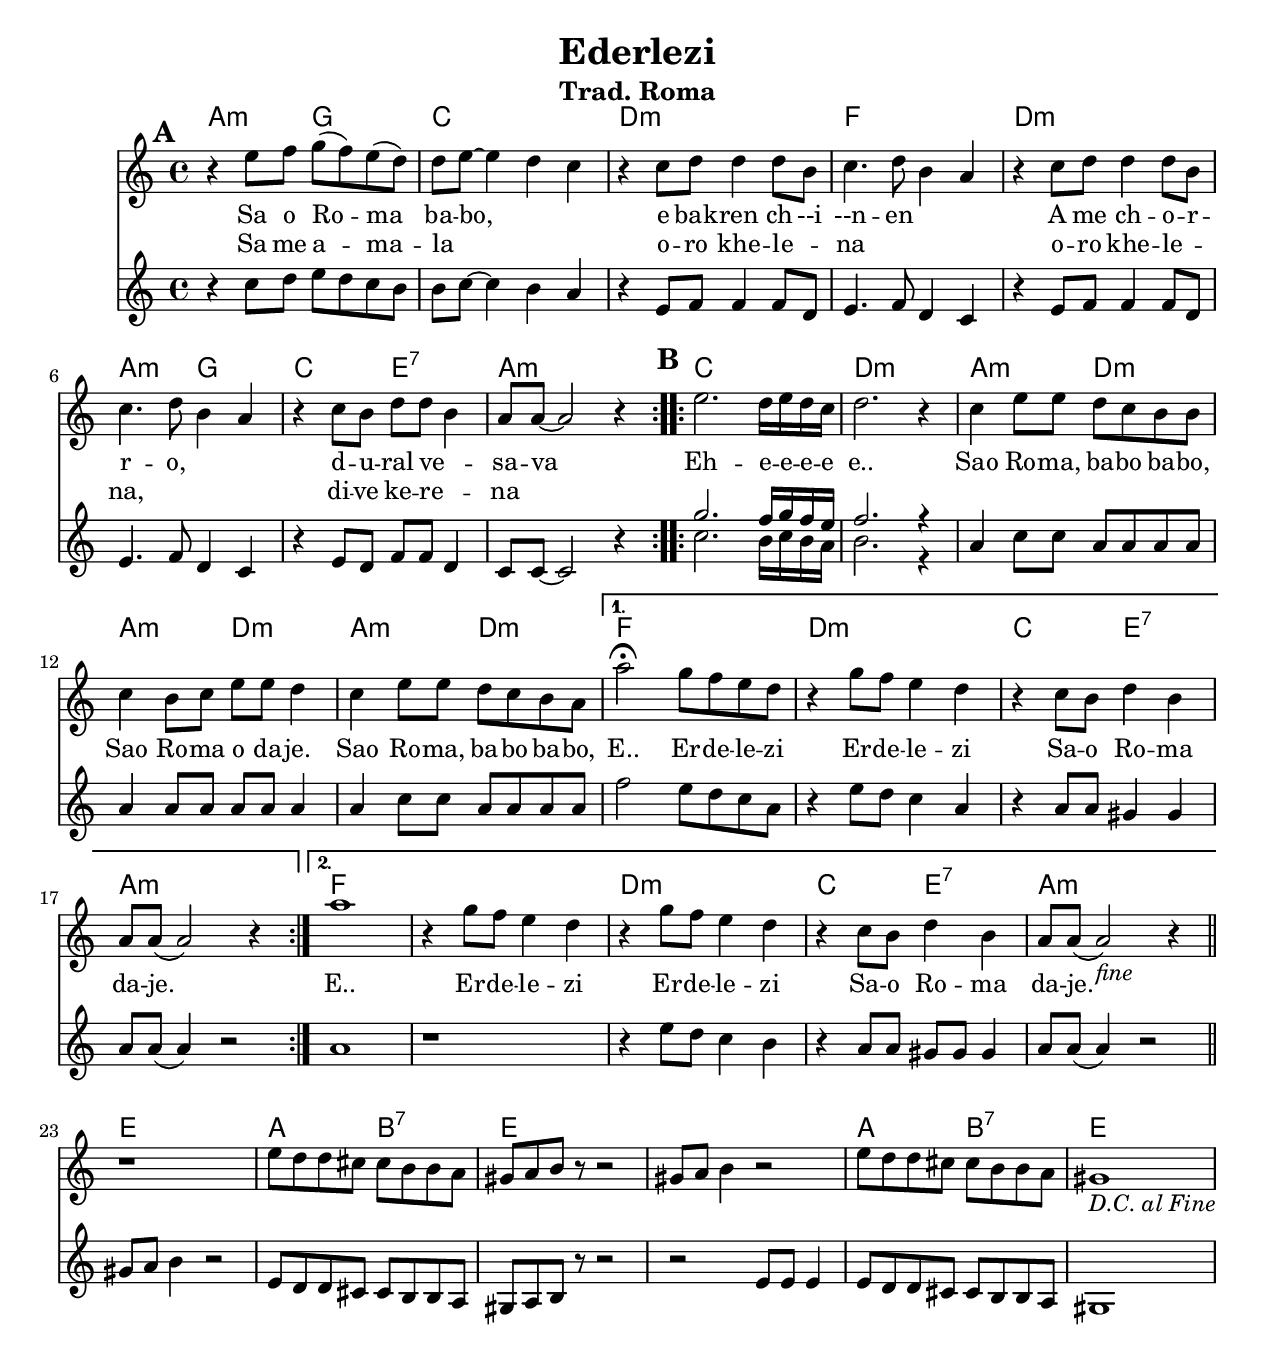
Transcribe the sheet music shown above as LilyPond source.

\version "2.18.0"
\include "english.ly"
%showLastLength = R1*12
\paper{
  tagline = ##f
  print-all-headers = ##t
  #(set-paper-size "letter")
}
date = #(strftime "%d-%m-%Y" (localtime (current-time)))

%\markup{ \italic{ " Updated " \date  }  }

%\markup{ Got something to say? }

global = {
  \clef treble
  \key d \minor
  \time 4/4
  \set Score.markFormatter = #format-mark-box-alphabet
}

%#################################### Melody ########################
primos = \relative c'' {
  \global
  %\partial 16*3 a16 d f   %lead in notes

  \repeat volta 2{
    \mark \default
    r4 a8 bf c (bf)a (g)
    g8 a~a4    g4 f %g16 f g8 f4
     r4 f8 g g4 g8 e|
    f4. g8 e4 d %e16 d e8 d4|

    r4 f8 g g4 g8 e
    f4. g8 e4 d %e16 d e8 d4|
    r4 f8 e g g e4|
    d8 d~d2 r4|
  }
  %\alternative { { }{ } }

  \repeat volta 2{
    \mark \default

       a'2. g16 a g f|
        g2. r4|

    f4 a8 a g f e e|
    f4 e8 f a a g4|
    f4 a8 a g f e d|
  }
  \alternative {
    {
      d'2 \fermata c8 bf a g
      r4 c8 bf a4 g
      r4 f8 e g4 e|
      d8 d (d2) r4|
    }
    {
      d'1 |
      r4 c8 bf a4 g|
      r4 c8 bf a4 g
      r4 f8 e8 g4 e|
      d8 d (d2) _\markup{\italic fine} r4| \bar"||"
    }
  }
  r1
  a'8 g g fs fs e e d
  cs8 d e r r2
  cs8 d e4 r2
  a8 g g fs fs e e d
  cs1 _\markup {\italic {D.C. al Fine}}

}
\addlyrics{
  %https://musescore.com/user/35722119/scores/6322876
  Sa o Ro -- ma ba -- bo,
  \repeat unfold 2{\skip2}
  e bak -- ren ch --i --n --  en
  \repeat unfold 2{\skip2}
  A me ch -- o --  -- r -- r -- o,
  \repeat unfold 2{\skip2}
  d -- u -- ral ve --  _ sa -- va
  \repeat unfold 1 {}

  Eh -- e -- e -- e -- e e..
  Sao Ro -- ma, ba -- bo ba -- bo,
  Sao Ro -- ma  o da -- je.
  Sao Ro -- ma, ba -- bo ba -- bo,
  % first end
  E.. Er -- de -- le -- zi
  Er -- de -- le -- zi
  Sa -- o Ro -- ma  da -- je.
 % 2nd end
  E.. Er -- de -- le -- zi
  Er -- de -- le -- zi
  Sa -- o Ro -- ma da -- je.

}
\addlyrics{
Sa me a -- ma -- la _
\repeat unfold 2{\skip2}
o -- ro khe -- le -- _ na
\repeat unfold 3{\skip2}
o -- ro khe -- le -- _ na,
\repeat unfold 3{\skip2}
di -- ve ke -- re -- _  na
}
secund = \relative c' {
  \global
  %\partial 16*3 a16 d f   %lead in notes

  \repeat volta 2{
    \mark \default
    r4 f8 g a g f e
    e8 f~f4 e4 d%e16 d e8 d4|
        r4 a8 bf bf4 bf8 g|
    a4. bf8 g4 f%g16 f g8 f4|

    r4 a8 bf bf4 bf8 g|
    a4. bf8 g4 f %g16 f g8 f4|
    r4 a8 g bf bf g4|
    f8 f~f2 r4|
  }
  %\alternative { { }{ } }

  \repeat volta 2{
    \mark \default
 <<

      {
       c''2. bf16 c bf a
        bf2. r4
      }
      \\
      {
         f2. e16 f e d|
    e2. r4|
      }

    >>


    d4 f8 f d d d d|
    d4 d8 d d d d4
    d4 f8 f d d d d|
  }
  \alternative {
    {
      bf'2 a8 g f d
      r4 a'8 g f4 d
      r4 d8 d cs4 cs
      d8 d (d4) r2
    }
    {
      d1
      r1
      r4 a'8 g f4 e
      r4 d8 d cs cs cs4
      d8 d(d4) r2
    }
  }
  cs8 d e4 r2
  a,8 g g fs fs e e d
  cs8 d e r r2
  r2 a8 a a4
  a8 g g fs fs e e d
  cs1
}

%################################# Chords #######################
harmonies = \chordmode {
  d2:m
  c2
  f1
  g1:m
  bf1
  g1:m
  d2:m
  c2
  f2
  a2:7
  d1:m
  %B
  f1
  g1:m
  d2:m
  g2:m
  d2:m
  g2:m % 12
  d2:m g2:m
  %ending 1 and 2
  bf1 g1:m
  f2 a2:7
  d1:m
  bf1*2 g1:m
  f2 a2:7
  d1:m
  %end part
  a1
  d2 e2:7
  a1*2
  d2 e2:7
  a1
}

\score {
  <<
    \new ChordNames {
      \set chordChanges = ##t
    \transpose d a  \harmonies
    }
    \new Staff
    \transpose d a \primos
    \new Staff \transpose d a \secund
    %\new Staff \partcombine \primos \secund
  >>
  \header{
    title= "Ederlezi"
    subtitle="Trad. Roma"
    composer= ""
    instrument =""
    arranger= ""
  }
  \layout{indent = 1.0\cm}
  \midi {
    \tempo 4 = 120

    % \midi { }
  }
}
%{
% more verses:
\markup{}
\markup {
  \fill-line {
    \hspace #0.1 % distance from left margin
    \column {
      \line { "1."
	\column {
	  ""
	}
      }
      \hspace #0.2 % vertical distance between verses
      \line { "2."
	\column {
	 ""
	}
      }
    }
    \hspace #0.1  % horiz. distance between columns
    \column {
      \line { "3."
	\column {
	  ""
	}
      }
      \hspace #0.2 % distance between verses
      \line { "4."
	\column {
	 ""
	}
      }
    }
    \hspace #0.1 % distance to right margin
  }
}

%}


%{
https://www.youtube.com/watch?v=yGuCqAfxNqU
 Sa o Roma babo,
E bakren cinen.
A me coro, dural besava.
A a daje, amaro dive.
Amaro dive erdelezi.
Ediwado babo, amenge bakro.
Sa o Roma, babo.
E bakren cinen. Eeee...j,
Sa o Roma, babo babo,
Sa o Roma daje. Sa o Roma, babo babo,
E.. Erdelezi. Erdelezi,
Sa o Roma Daje. Eeee...
Sa o Roma, babo babo,
Sa o Roma daje.
Sa o Roma, babo babo,
 Eeee... Erdelezi, Erdelezi.
Sa o Roma Daje

***************

LYRICS IN ROMANI
Sa me amala oro khelena Oro khelena,
dive kerena
Sa o Roma daje
Sa o Roma babo babo
Sa o Roma o daje Sa o Roma babo babo Ej, Ederlezi Ederlezi
 Sa o Roma daje Amaro dive Amaro dive,
Ederlezi Sa me amala oro khelena Oro khelena, dive kerena Sa o Roma daje Sa o Roma babo babo Sa o Roma daje Sa o Roma babo babo Ej, Ederlezi Ederlezi Sa o Roma daje Sa me amala oro khelena Oro khelena, dive kerena Sa o Roma babo, e bakren chinen Amaro dive E devado babo Sa o Roma babo babo Sa o Roma o daje Sa o Roma babo babo Ej, Ederlezi Ederlezi Sa o Roma daje Sa o Roma babo babo Sa o Roma o daje Sa o Roma babo babo Ederlezi Ederlezi Sa o Roma daje LYRICS IN ENGLISH All my friends are dancing the oro Dancing the oro, celebrating the day Dancing the oro, celebrating the day All the Roma, dad, dad All the Roma, mommy All the Roma, dad, dad Oh! Ederlezi Ederlezi All the Roma, mommy Our day Our day, Ederlezi All my friends are dancing the oro Dancing the oro, celebrating the day All the Roma, mommy All the Roma, dad, dad All the Roma, mommy All the Roma, dad, dad Oh! Ederlezi Ederlezi All the Roma, mommy All my friends are dancing the oro Dancing the oro, celebrating the day All the Roma, dad, slaughter lambs Our day They give us, Dad, All the Roma, dad, dad All the Roma, mommy All the Roma, dad, dad Oh! Ederlezi Ederlezi All the Roma, mommy All the Roma, dad, dad All the Roma, mommy All the Roma, dad, dad Ederlezi Ederlezi All the Roma, mommy LYRICS IN TURKISH Tüm arkadaşlarım hora oynuyor Hora oynayıp bugünü kutluyorlar Tüm Roma, anneciğim Tüm Roma, baba, baba Tüm Roma, anneciğim Tüm Roma, baba, baba Ey, Ederlezi Ederlezi Tüm Roma, anneciğim Bizim günümüz Bizim günümüz, Ederlezi Tüm arkadaşlarım hora oynuyor Hora oynayıp bugünü kutluyorlar Tüm Roma, anneciğim Tüm Roma, baba, baba Tüm Roma, anneciğim Tüm Roma, baba, baba Ey, Ederlezi Ederlezi Tüm Roma, anneciğim Tüm arkadaşlarım hora oynuyor Hora oynayıp bugünü kutluyorlar Tüm Roma, baba, kuzu avlıyor Bizim günümüz Bize, baba, Tüm Roma, baba, baba Tüm Roma, anneciğim Tüm Roma, baba, baba Ey, Ederlezi Ederlezi Tüm Roma, anneciğim Tüm Roma, baba, baba Tüm Roma, anneciğim Tüm Roma, baba, baba Ederlezi Ederlezi Tüm Roma, anneciğim LYRICS IN FRENCH Tous mes amis dansent l'oro Ils dansent l'oro, ils fêtent le jour Tous les Roms, maman Tous les Roms, papa, papa Tous les Roms, maman Tous les Roms, papa, papa Ô! Ederlezi Ederlezi Tous les Roms, maman Notre jour Notre jour, Ederlezi Tous mes amis dansent l'oro Ils dansent l'oro, ils fêtent le jour Tous les Roms, maman Tous les Roms, papa, papa Tous les Roms, maman Tous les Roms, papa, papa Ô! Ederlezi Ederlezi Tous les Roms, maman Tous mes amis dansent l'oro Ils dansent l'oro, ils fêtent le jour Tous les Roms, papa, sacrifient l'agneau Notre jour Ils nous donnent, Papa Tous les Roms, papa, papa Tous les Roms, maman Tous les Roms, papa, papa Ô! Ederlezi Ederlezi Tous les Roms, maman Tous les Roms, papa, papa Tous les Roms, maman Tous les Roms, papa, papa Ederlezi Ederlezi Tous les Roms, maman LYRICS IN PORTUGUESE Todos os meus amigos dançam o oro Dançam o oro, celebram o dia Toda a Roma mamãe Toda a Roma papai, papai Toda a Roma mamãe Toda a Roma papai, papai Ó! Ederlezi Ederlezi Toda a Roma mamãe Nosso dia Nosso dia, Ederlezi Todos os meus amigos dançam o oro Dançam o oro, celebram o dia Toda a Roma mamãe Toda a Roma papai, papai Toda a Roma mamãe Toda a Roma papai, papai Ó! Ederlezi Ederlezi Toda a Roma mamãe Todos os meus amigos dançam o oro Dançam o oro, celebram o dia Toda a Roma, papai, sacrifica cordeiros Nosso dia Oferecemos, papai, Toda a Roma papai, papai Toda a Roma mamãe Toda a Roma papai, papai Ó! Ederlezi Ederlezi Toda a Roma mamãe Toda a Roma papai, papai Toda a Roma mamãe Toda a Roma papai, papai Ederlezi Ederlezi Toda a Roma mamãe

%}